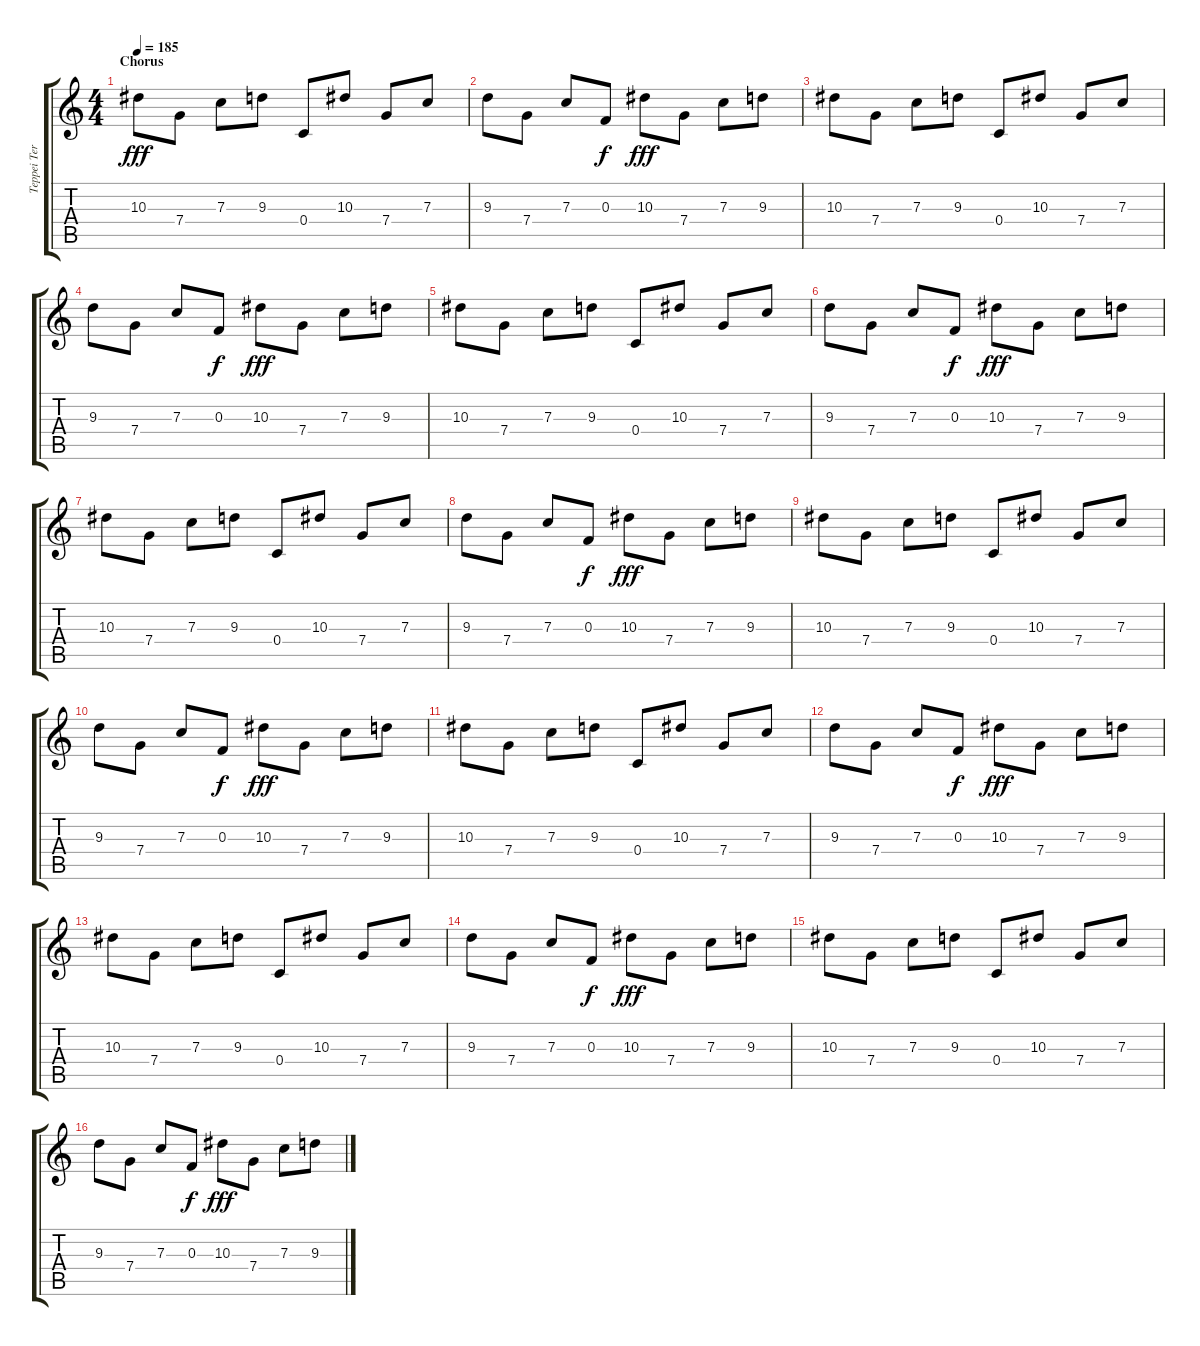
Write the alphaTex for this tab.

\track ("Teppei Teranishi (Guitar)" "Teppei Ter") {instrument overdrivenguitar}
\staff {score tabs}
\tuning (D4 A3 F3 C3 G2 C2) {hide}
\ts (4 4)
\section ("" "Chorus")
\tempo 185
\clef g2
\ks c
10.3.8{dy fff balance 8} 7.4.8 7.3.8 9.3.8 0.4.8 10.3.8 7.4.8 7.3.8 |
9.3.8 7.4.8 7.3.8 0.3.8{dy f} 10.3.8{dy fff} 7.4.8 7.3.8 9.3.8 |
10.3.8{balance 8} 7.4.8 7.3.8 9.3.8 0.4.8 10.3.8 7.4.8 7.3.8 |
9.3.8 7.4.8 7.3.8 0.3.8{dy f} 10.3.8{dy fff} 7.4.8 7.3.8 9.3.8 |
10.3.8{balance 8} 7.4.8 7.3.8 9.3.8 0.4.8 10.3.8 7.4.8 7.3.8 |
9.3.8 7.4.8 7.3.8 0.3.8{dy f} 10.3.8{dy fff} 7.4.8 7.3.8 9.3.8 |
10.3.8{balance 8} 7.4.8 7.3.8 9.3.8 0.4.8 10.3.8 7.4.8 7.3.8 |
9.3.8 7.4.8 7.3.8 0.3.8{dy f} 10.3.8{dy fff} 7.4.8 7.3.8 9.3.8 |
10.3.8{balance 8} 7.4.8 7.3.8 9.3.8 0.4.8 10.3.8 7.4.8 7.3.8 |
9.3.8 7.4.8 7.3.8 0.3.8{dy f} 10.3.8{dy fff} 7.4.8 7.3.8 9.3.8 |
10.3.8{balance 8} 7.4.8 7.3.8 9.3.8 0.4.8 10.3.8 7.4.8 7.3.8 |
9.3.8 7.4.8 7.3.8 0.3.8{dy f} 10.3.8{dy fff} 7.4.8 7.3.8 9.3.8 |
10.3.8{balance 8} 7.4.8 7.3.8 9.3.8 0.4.8 10.3.8 7.4.8 7.3.8 |
9.3.8 7.4.8 7.3.8 0.3.8{dy f} 10.3.8{dy fff} 7.4.8 7.3.8 9.3.8 |
10.3.8{balance 8} 7.4.8 7.3.8 9.3.8 0.4.8 10.3.8 7.4.8 7.3.8 |
9.3.8 7.4.8 7.3.8 0.3.8{dy f} 10.3.8{dy fff} 7.4.8 7.3.8 9.3.8
